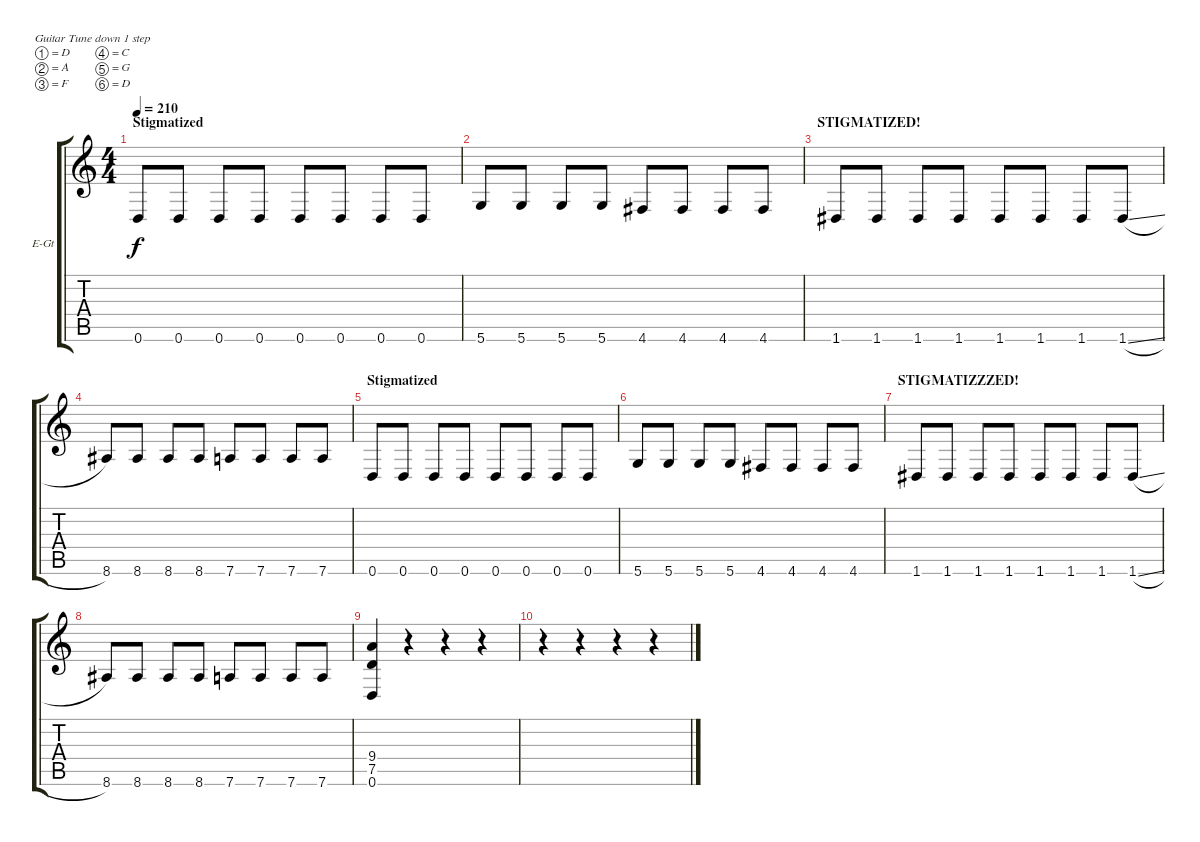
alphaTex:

\defaultSystemsLayout 4
\bracketExtendMode groupsimilarinstruments
\firstSystemTrackNameOrientation horizontal
\otherSystemsTrackNameOrientation horizontal
\track ("Bernd Kost I" "E-Gt") {instrument distortionguitar}
\staff {score tabs}
\tuning (D4 A3 F3 C3 G2 D2)
\ts (4 4)
\section ("" "Stigmatized")
\tempo 210
\clef g2
\ks c
0.6.8{dy f} 0.6.8 0.6.8 0.6.8 0.6.8 0.6.8 0.6.8 0.6.8 |
5.6.8 5.6.8 5.6.8 5.6.8 4.6.8 4.6.8 4.6.8 4.6.8 |
\section ("" "STIGMATIZED!")
1.6.8 1.6.8 1.6.8 1.6.8 1.6.8 1.6.8 1.6.8 1.6{sl}.8 |
8.6.8 8.6.8 8.6.8 8.6.8 7.6.8 7.6.8 7.6.8 7.6.8 |
\section ("" "Stigmatized")
0.6.8 0.6.8 0.6.8 0.6.8 0.6.8 0.6.8 0.6.8 0.6.8 |
5.6.8 5.6.8 5.6.8 5.6.8 4.6.8 4.6.8 4.6.8 4.6.8 |
\section ("" "STIGMATIZZZED!")
1.6.8 1.6.8 1.6.8 1.6.8 1.6.8 1.6.8 1.6.8 1.6{sl}.8 |
8.6.8 8.6.8 8.6.8 8.6.8 7.6.8 7.6.8 7.6.8 7.6.8 |
(0.6 7.5 9.4).4 r.4 r.4 r.4 |
r.4 r.4 r.4 r.4
